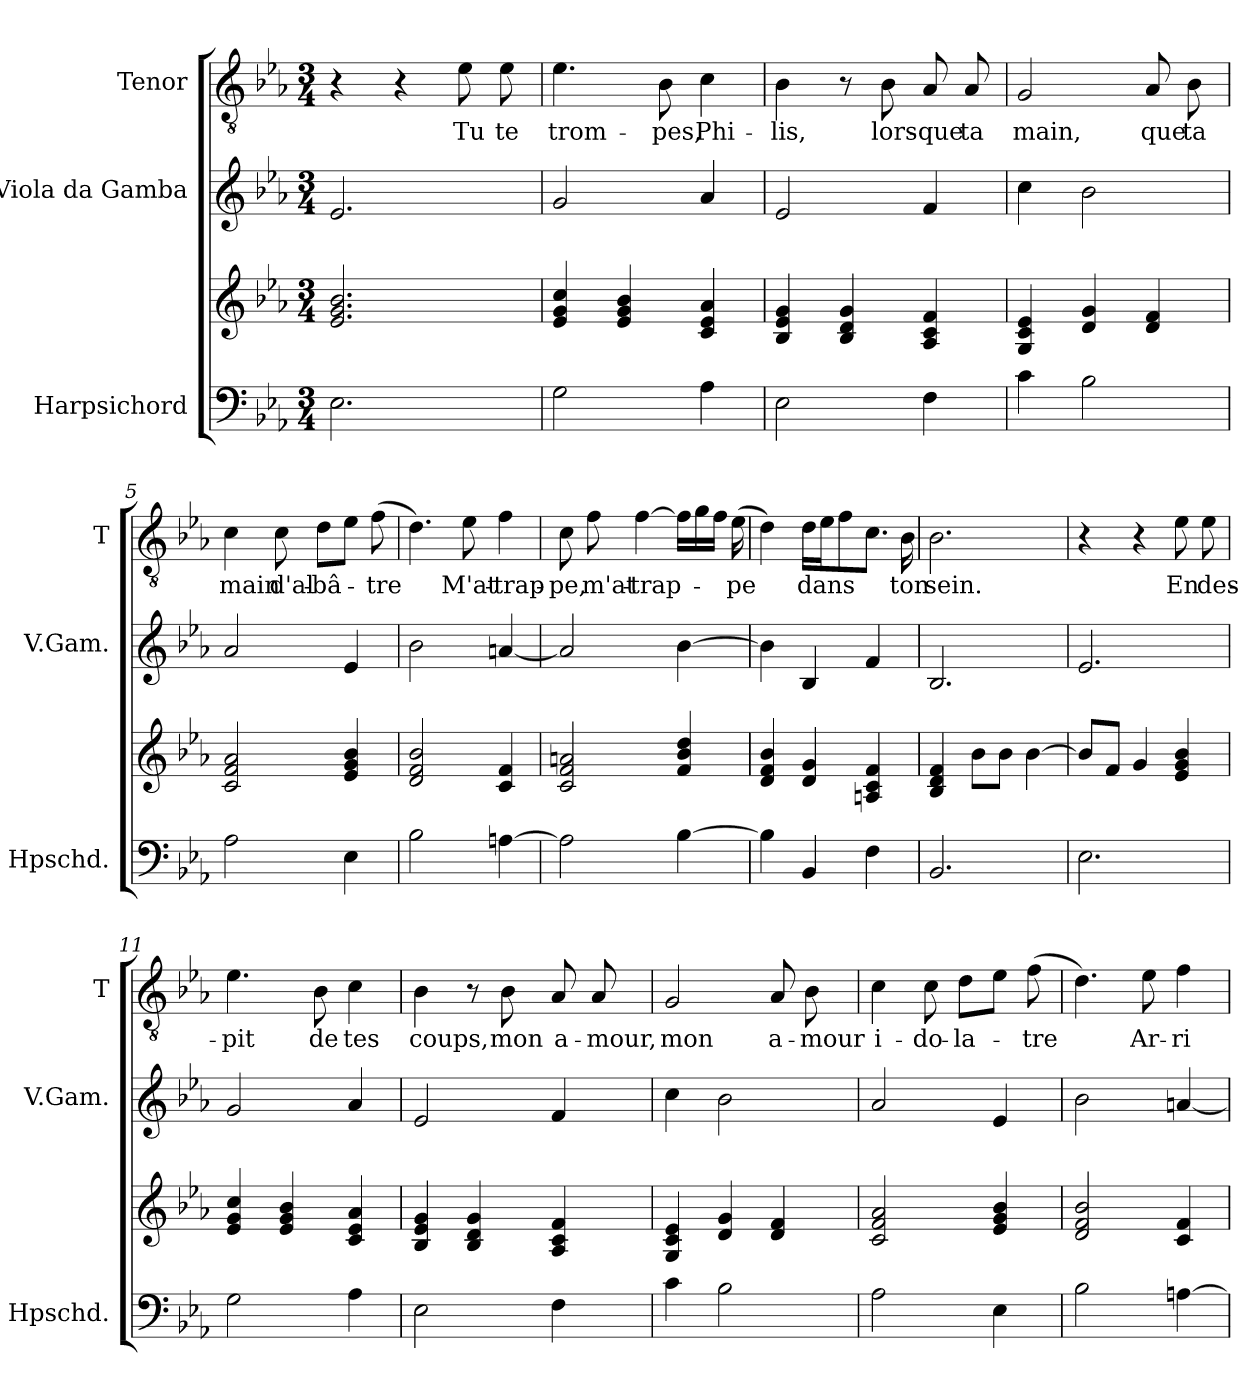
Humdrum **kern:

**kern	**kern	**kern	**kern	**text
*part3	*part3	*part2	*part1	*part1
*staff4	*staff3	*staff2	*staff1	*staff1
*I"Harpsichord	*	*I"Viola da Gamba	*I"Tenor	*
*I'Hpschd.	*	*I'V.Gam.	*I'T	*
*clefF4	*clefG2	*clefG2	*clefGv2	*
*	*	*ITrd7c12	*	*
*k[b-e-a-]	*k[b-e-a-]	*k[b-e-a-]	*k[b-e-a-]	*
*E-:	*E-:	*E-:	*E-:	*
*M3/4	*M3/4	*M3/4	*M3/4	*
=1	=1	=1	=1	=1
2.E-\	2.e-/ 2.g/ 2.b-/	2.E-/	4r	.
.	.	.	4r	.
!	!	!	!	!LO:LY:b
.	.	.	8e-\	Tu
!	!	!	!	!LO:LY:b
.	.	.	8e-\	te
=2	=2	=2	=2	=2
!	!	!	!	!LO:LY:b
2G\	4e-/ 4g/ 4cc/	2G/	4.e-\	trom-
.	4e-/ 4g/ 4b-/	.	.	.
!	!	!	!	!LO:LY:b
.	.	.	8B-\	-pes,
!	!	!	!	!LO:LY:b
4A-\	4c/ 4e-/ 4a-/	4A-/	4c\	Phi-
=3	=3	=3	=3	=3
!	!	!	!	!LO:LY:b
2E-\	4B-/ 4e-/ 4g/	2E-/	4B-\	-lis,
.	4B-/ 4d/ 4g/	.	8r	.
!	!	!	!	!LO:LY:b
.	.	.	8B-\	lors-
!	!	!	!	!LO:LY:b
4F\	4A-/ 4c/ 4f/	4F/	8A-/	-que
!	!	!	!	!LO:LY:b
.	.	.	8A-/	ta
=4	=4	=4	=4	=4
!	!	!	!	!LO:LY:b
4c\	4G/ 4c/ 4e-/	4c\	2G/	main,
2B-\	4d/ 4g/	2B-\	.	.
!	!	!	!	!LO:LY:b
.	4d/ 4f/	.	8A-/	que
!	!	!	!	!LO:LY:b
.	.	.	8B-\	ta
=5	=5	=5	=5	=5
!	!	!	!	!LO:LY:b
2A-\	2c/ 2f/ 2a-/	2A-/	4c\	main
!	!	!	!	!LO:LY:b
.	.	.	8c\	d'al-
!	!	!	!	!LO:LY:b
.	.	.	8d\L	-bâ-
4E-\	4e-/ 4g/ 4b-/	4E-/	8e-\J	.
!	!	!	!	!LO:LY:b
.	.	.	(>8f\	-tre
!!LO:LB:g=z
=6	=6	=6	=6	=6
2B-\	2d/ 2f/ 2b-/	2B-\	4.d\)	.
!	!	!	!	!LO:LY:b
.	.	.	8e-\	M'at-
!	!	!	!	!LO:LY:b
[4An\	4c/ 4f/	[4An/	4f\	-trap-
=7	=7	=7	=7	=7
!	!	!	!	!LO:LY:b
2A\]	2c/ 2f/ 2an/	2A/]	8c\	-pe,
!	!	!	!	!LO:LY:b
.	.	.	8f\	m'at-
!	!	!	!	!LO:LY:b
.	.	.	[4f\	-trap-
[4B-\	4f/ 4b-/ 4dd/	[4B-\	16f\LL]	.
.	.	.	16g\	.
.	.	.	16f\JJ	.
!	!	!	!	!LO:LY:b
.	.	.	(>16e-\	-pe
=8	=8	=8	=8	=8
4B-\]	4d/ 4f/ 4b-/	4B-\]	4d\)	.
!	!	!	!	!LO:LY:b
4BB-/	4d/ 4g/	4BB-/	16d\LL	dans
.	.	.	16e-\J	.
.	.	.	8f\	.
4F\	4An/ 4c/ 4f/	4F/	8.c\J	.
!	!	!	!	!LO:LY:b
.	.	.	16B-\	ton
=9	=9	=9	=9	=9
!	!	!	!	!LO:LY:b
2.BB-/	4B-/ 4d/ 4f/	2.BB-/	2.B-\	sein.
.	8b-\L	.	.	.
.	8b-\J	.	.	.
.	[4b-\	.	.	.
=10	=10	=10	=10	=10
2.E-\	8b-/L]	2.E-/	4r	.
.	8f/J	.	.	.
.	4g/	.	4r	.
!	!	!	!	!LO:LY:b
.	4e-/ 4g/ 4b-/	.	8e-\	En
!	!	!	!	!LO:LY:b
.	.	.	8e-\	des-
!!LO:LB:g=z
=11	=11	=11	=11	=11
!	!	!	!	!LO:LY:b
2G\	4e-/ 4g/ 4cc/	2G/	4.e-\	-pit
.	4e-/ 4g/ 4b-/	.	.	.
!	!	!	!	!LO:LY:b
.	.	.	8B-\	de
!	!	!	!	!LO:LY:b
4A-\	4c/ 4e-/ 4a-/	4A-/	4c\	tes
=12	=12	=12	=12	=12
!	!	!	!	!LO:LY:b
2E-\	4B-/ 4e-/ 4g/	2E-/	4B-\	coups,
.	4B-/ 4d/ 4g/	.	8r	.
!	!	!	!	!LO:LY:b
.	.	.	8B-\	mon
!	!	!	!	!LO:LY:b
4F\	4A-/ 4c/ 4f/	4F/	8A-/	a-
!	!	!	!	!LO:LY:b
.	.	.	8A-/	-mour,
=13	=13	=13	=13	=13
!	!	!	!	!LO:LY:b
4c\	4G/ 4c/ 4e-/	4c\	2G/	mon
2B-\	4d/ 4g/	2B-\	.	.
!	!	!	!	!LO:LY:b
.	4d/ 4f/	.	8A-/	a-
!	!	!	!	!LO:LY:b
.	.	.	8B-\	-mour
=14	=14	=14	=14	=14
!	!	!	!	!LO:LY:b
2A-\	2c/ 2f/ 2a-/	2A-/	4c\	i-
!	!	!	!	!LO:LY:b
.	.	.	8c\	-do-
!	!	!	!	!LO:LY:b
.	.	.	8d\L	-la-
4E-\	4e-/ 4g/ 4b-/	4E-/	8e-\J	.
!	!	!	!	!LO:LY:b
.	.	.	(>8f\	-tre
=15	=15	=15	=15	=15
2B-\	2d/ 2f/ 2b-/	2B-\	4.d\)	.
!	!	!	!	!LO:LY:b
.	.	.	8e-\	Ar-
!	!	!	!	!LO:LY:b
[4An\	4c/ 4f/	[4An/	4f\	-ri-
=	=	=	=	=
*-	*-	*-	*-	*-
